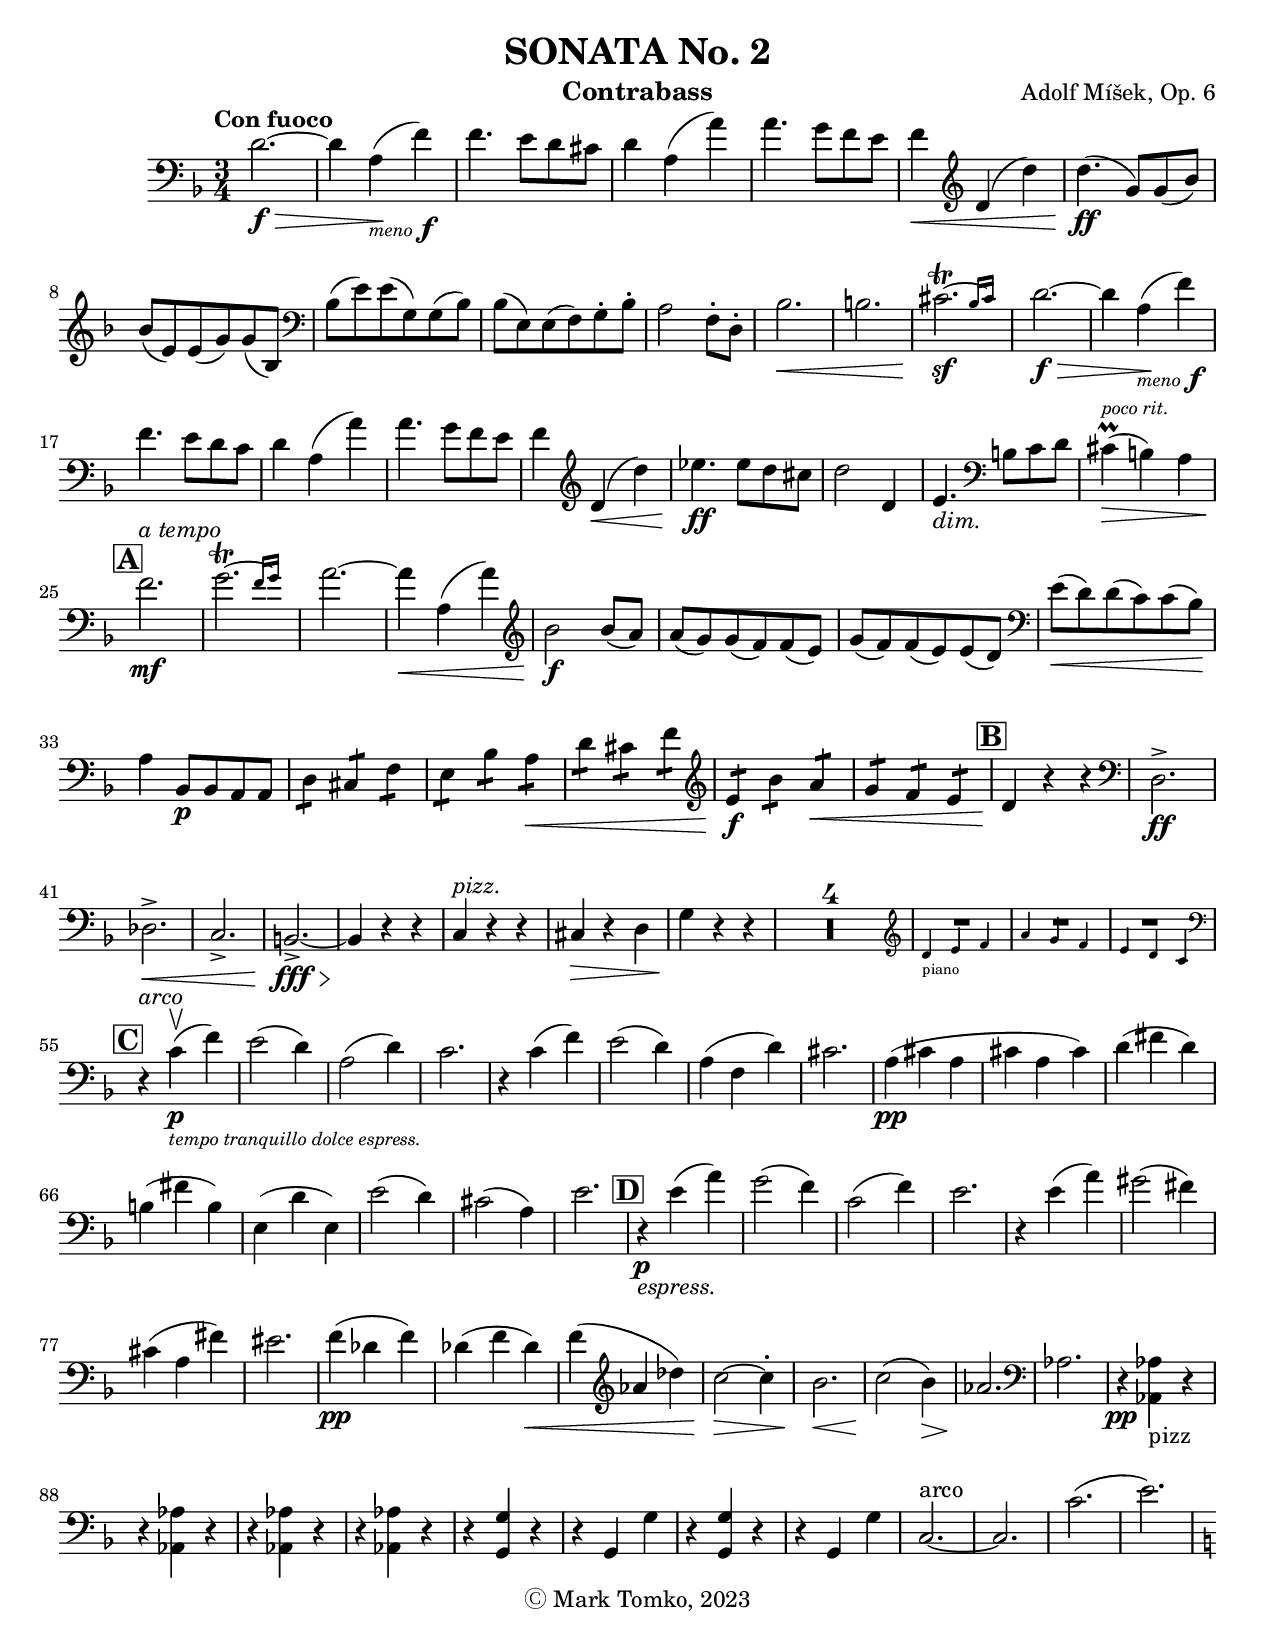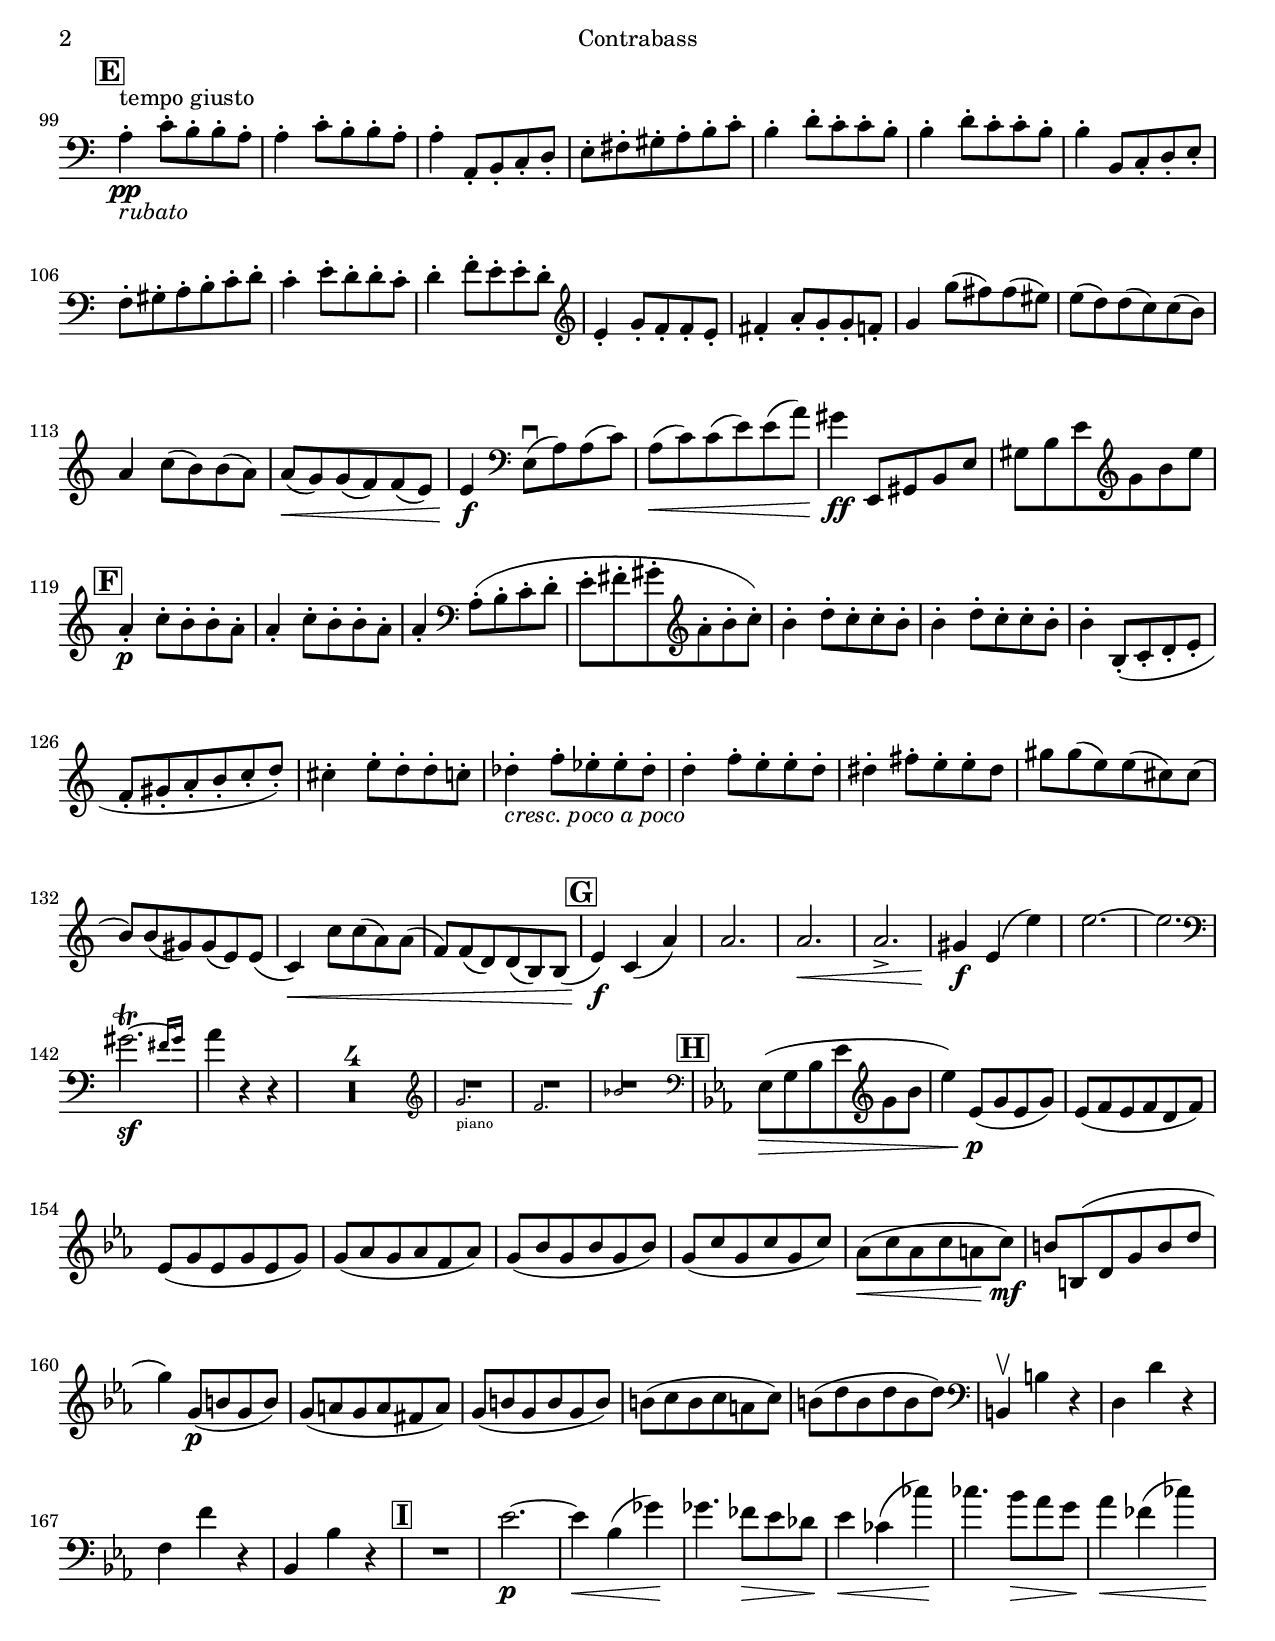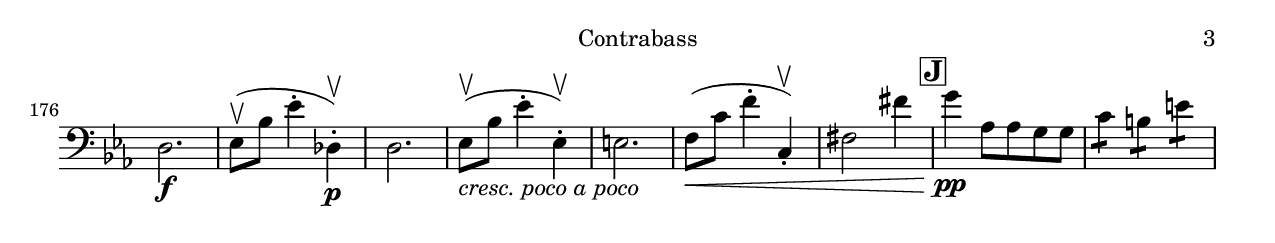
\version "2.24.3"

menoF = \markup { \tiny \italic meno \dynamic f }

\header {
  title = "SONATA No. 2"
  composer = "Adolf Míšek, Op. 6"
  instrument = "Contrabass"
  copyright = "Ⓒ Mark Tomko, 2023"
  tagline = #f
}

\paper {
  #(set-paper-size "letter")
}

\book {
  \score {
    \new Staff {
      \new Voice {
        \relative {
          \set Score.rehearsalMarkFormatter = #format-mark-box-alphabet
          \clef bass
          \time 3/4
          \key d \minor
          \tempo "Con fuoco"

          | d'2.~ \f\>
          | d4 a4_\menoF\! (f'4)
          | f4. e8 d8 cis8
          | d4 a4 (a'4)
          | a4. g8 f8 e8
          | f4\< \clef treble d4 (d'4)
          | d4.\ff (g,8) g8 (bes8) \break
          | bes8 (e,8) e8 (g8) g8 (bes,8)
          | \clef bass bes8 (e8) e8 (g,8) g8 (bes8)
          | bes8 (e,8) e8 (f8) g8-. bes8-.
          | a2 f8-. d8-.
          | bes'2.\<
          | b2.
          | \afterGrace cis2.~\trill\sf{ bes16 [cis] }
          | d2.~\f\>
          | d4 a4_\menoF\! (f'4) \break
          | f4. e8 d8 c8
          | d4 a4 (a'4)
          | a4. g8 f8 e8
          | f4 \clef treble d4\< (d'4)
          | ees4.\ff ees8 d8 cis8
          | d2 d,4
          | e4._\markup {\italic dim. } \clef bass b8 c8 d8
          | cis4^\markup{ \italic \tiny "poco rit." }\prall\> (b4) a4 \break
          | \mark \default f'2.\mf^\markup { \italic "a tempo" }
          | \afterGrace g2.~\trill { f16 [g] }
          | a2.~
          | a4\< a,4 (a'4)
          | \clef treble bes2\f bes8 (a8)
          | a8 (g8) g8 (f8) f8 (e8)
          | g8 (f8) f8 (e8) e8 (d8)
          | \clef bass e8\< (d8) d8 (c8) c8 (bes8)\! \break
          | a4 bes,8\p bes8 a8 a8
          | \repeat tremolo 2 d8 \repeat tremolo 2 cis8 \repeat tremolo 2 f8
          | \repeat tremolo 2 e8 \repeat tremolo 2 bes'8 \repeat tremolo 2 a8\<
          | \repeat tremolo 2 d8 \repeat tremolo 2 cis8 \repeat tremolo 2 f8
          | \clef treble \repeat tremolo 2 e8\f \repeat tremolo 2 bes'8 \repeat tremolo 2 a8\<
          | \repeat tremolo 2 g8 \repeat tremolo 2 f8 \repeat tremolo 2 e8
          | \mark \default d4\! r4 r4
          | \clef bass d,2.->\ff \break
          | des2.->\<
          | c2.->
          | b2.~->\fff\>
          | b4\! r4 r4
          | c4^\markup { \italic pizz. } r4 r4
          | cis4\> r4 d4
          | g4\! r4 r4
          | \compressMMRests{ R2.*4 }
          |
          <<
            \new CueVoice {
              \cueClef "treble" \stemUp d'4_"piano" e f
            }
            { R2. }
          >>
          | <<
            \new CueVoice {
              \stemUp a4 g f
            }
            { R2. }
          >>
          | <<
            \new CueVoice {
              \stemUp e4 d c \cueClefUnset
            }
            { R2. }
          >> \break
          | \mark \default r4^\markup { \italic arco } c4\p_\markup{ \tiny \italic "tempo tranquillo dolce espress."  }-\upbow (f)
          | e2 (d4)
          | a2 (d4)
          | c2.
          | r4 c (f)
          | e2 (d4)
          | a (f d')
          | cis2.
          | a4 \pp (cis a
          | cis a cis)
          | d (fis d) \break
          | b (fis' b,)
          | e, (d' e,)
          | e'2 (d4)
          | cis2 (a4)
          | e'2.
          | \mark \default r4\p_\markup{ \italic espress. } e4 (a)
          | g2 (f4)
          | c2 (f4)
          | e2.
          | r4 e (a)
          | gis2 (fis4) \break
          | cis (a fis')
          | eis2.
          | f4\pp (des f)
          | des (f des)\<
          | f (\clef treble aes des)
          | c2\>~c4-.
          | bes2.\<
          | c2\! (bes4)\>
          | aes2.\!
          | \clef bass aes,
          | r4\pp <<aes aes,_pizz>> r \break
          | r <<aes' aes,>> r
          | r <<aes' aes,>> r
          | r <<aes' aes,>> r
          | r <<g' g,>> r
          | r g g'
          | r <<g, g'>> r
          | r g, g'
          | c,2.~^arco
          | c2.
          | c'2. (
          | e2.) \pageBreak
          | \mark \default \key c \major a,4-.\pp_\markup{ \italic rubato }^\markup { "tempo giusto" } c8-. b-. b-. a-.
          | a4-. c8-. b-. b-. a-.
          | a4-. a,8-. b-. c-. d-.
          | e-. fis-. gis-. a-. b-. c-.
          | b4-. d8-. c-. c-. b-.
          | b4-. d8-. c-. c-. b-.
          | b4-. b,8 c-. d-. e-. \break
          | f-. gis-. a-. b-. c-. d-.
          | c4-. e8-. d-. d-. c-.
          | d4-. f8-. e-. e-. d-.
          | \clef treble e4-. g8-. f-. f-. e-.
          | fis4-. a8-. g-. g-. f-.
          | g4 g'8 (fis) fis (eis)
          | e8 (d) d (c) c (b) \break
          | a4 c8 (b) b (a)
          | a8\< (g) g (f) f (e)
          | e4\f \clef bass e,8\downbow (a) a (c)
          | a8\< (c) c (e) e (a)
          | gis4\ff e,,8 gis b e
          | gis8 b e \clef treble g b e \break
          | \mark \default a,4-.\p c8-. b-. b-. a-.
          | a4-. c8-. b-. b-. a-.
          | a4-. \clef bass  a,8-. (b-. c-. d-.
          | e8-. fis-. gis-. \clef treble a-. b-. c-.)
          | b4-. d8-. c-. c-. b-.
          | b4-. d8-. c-. c-. b-.
          | b4-. b,8-. (c-. d-. e-. \break
          | f8-. gis-. a-. b-. c-. d-.)
          | cis4-. e8-. d-. d-. c-.
          | des4-._\markup { \italic "cresc. poco a poco"} f8-. ees-. ees-. des-.
          | d4-. f8-. e-. e-. d-.
          | dis4-. fis8-. e-. e-. dis
          | gis8 gis (e) e (cis) cis ( \break
          | b8) b (gis) gis (e) e (
          | c4)\< c'8 c (a) a (
          | f8) f (d) d (b) b (
          | \mark \default e4\f) c (a')
          | a2.
          | a2.\<
          | a2.\accent
          | gis4\f e (e')
          | e2.~
          | e2. \break
          | \clef bass \afterGrace gis,2.~\trill\sf{ fis16 [gis] }
          | a4 r r
          | \compressMMRests{ R2.*4 }
          |
          <<
            \new CueVoice {
              \cueClef "treble" \stemUp g2._"piano"
            }
            { R2. }
          >>
          |
          <<
            \new CueVoice {
              \stemUp f2.
            }
            { R2. }
          >>
          |
          <<
            \new CueVoice {
              \stemUp bes2. \cueClefUnset
            }
            { R2. }
          >>
          | \mark \default \key ees \major ees,,8\> (g bes ees \clef treble g bes
          | ees4) ees,8\p (g ees g)
          | ees8 (f ees f d f) \break
          | ees8 (g ees g ees g)
          | g8 (aes g aes f aes)
          | g8 (bes g bes g bes)
          | g8 (c g c g c)
          | aes8\< (c aes c a c\mf)
          | b8 b, (d g b d \break
          | g4) g,8\p (b g b)
          | g8 (a g a fis a)
          | g8 (b g b g b)
          | b8 (c b c a c)
          | b8 (d b d b d)
          | \clef bass b,,4\upbow b' r
          | d,4 d' r \break
          | f,4 f' r
          | bes,,4 bes' r
          | \mark \default R2.
          | ees2.\p~
          | ees4\< bes (ges') \!
          | ges4. fes8 \> ees des \!
          | ees4\< ces (ces') \!
          | ces4. bes8 \> aes g \!
          | aes4 \< fes (ces') \pageBreak
          | d,,2.\f
          | ees8\upbow (bes' ees4-. des,-.\upbow\p)
          | d2.
          | ees8\upbow_\markup { \italic "cresc. poco a poco"} (bes' ees4-. ees,-.\upbow)
          | e2.
          | f8\< (c' f4-. c,-.\upbow)
          | fis2 fis'4
          | \mark \default g4\pp aes,8 aes g g
          | \repeat tremolo 2 c8 \repeat tremolo 2 b8 \repeat tremolo 2 e8 \break
        }
      }
    }
  }
}


